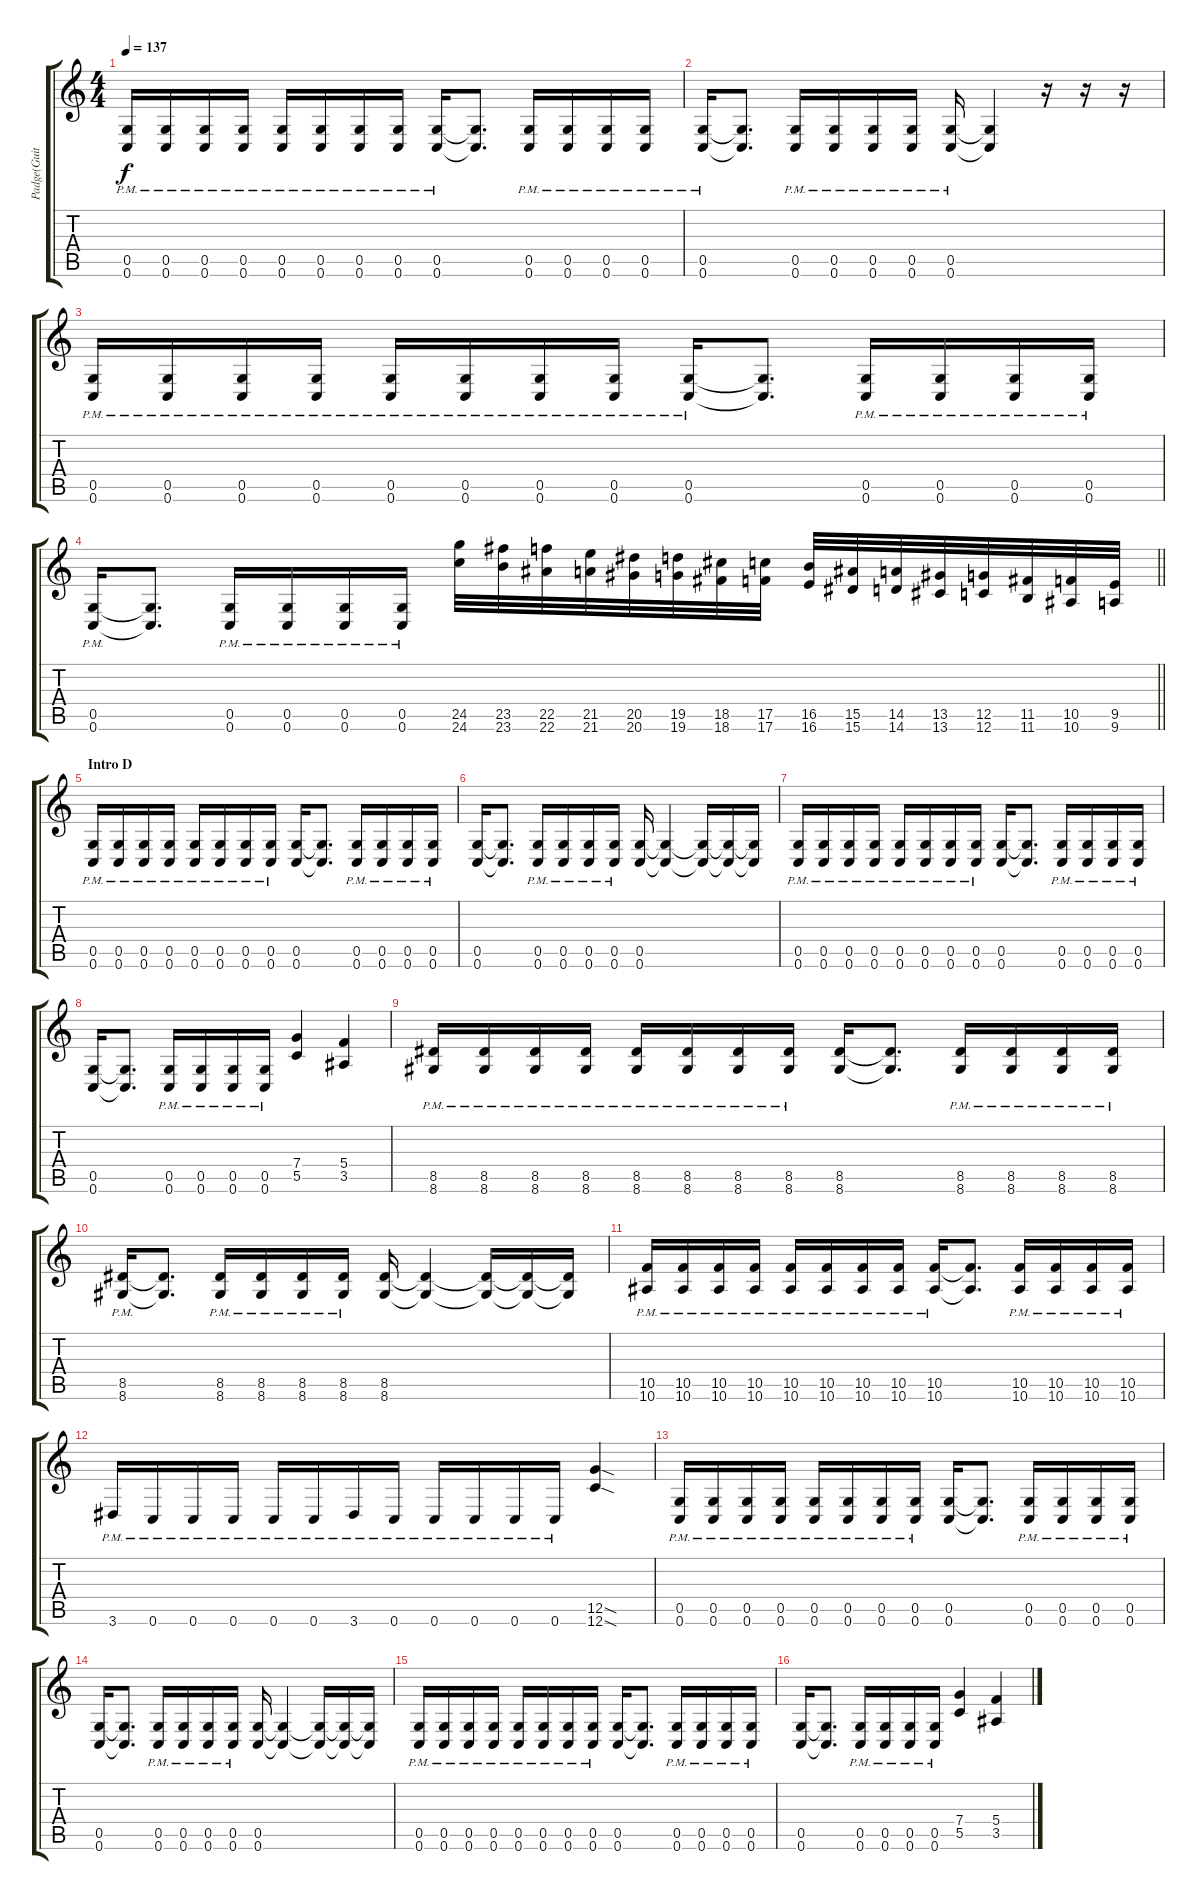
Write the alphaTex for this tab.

\track ("Padge(Guitar)" "Padge(Guit") {instrument distortionguitar}
\staff {score tabs}
\tuning (D4 A3 F3 C3 G2 C2) {hide}
\ts (4 4)
\tempo 137
\clef g2
\ks c
(0.5{pm} 0.6{pm}).16{dy f} (0.5{pm} 0.6{pm}).16 (0.5{pm} 0.6{pm}).16 (0.5{pm} 0.6{pm}).16 (0.5{pm} 0.6{pm}).16 (0.5{pm} 0.6{pm}).16 (0.5{pm} 0.6{pm}).16 (0.5{pm} 0.6{pm}).16 (0.5{pm} 0.6{pm}).16 (0.5{t} 0.6{t}).8{d} (0.5{pm} 0.6{pm}).16 (0.5{pm} 0.6{pm}).16 (0.5{pm} 0.6{pm}).16 (0.5{pm} 0.6{pm}).16 |
(0.5{pm} 0.6{pm}).16 (0.5{t} 0.6{t}).8{d} (0.5{pm} 0.6{pm}).16 (0.5{pm} 0.6{pm}).16 (0.5{pm} 0.6{pm}).16 (0.5{pm} 0.6{pm}).16 (0.5{pm} 0.6{pm}).16 (0.5{t} 0.6{t}).4 r.16 r.16 r.16 |
(0.5{pm} 0.6{pm}).16 (0.5{pm} 0.6{pm}).16 (0.5{pm} 0.6{pm}).16 (0.5{pm} 0.6{pm}).16 (0.5{pm} 0.6{pm}).16 (0.5{pm} 0.6{pm}).16 (0.5{pm} 0.6{pm}).16 (0.5{pm} 0.6{pm}).16 (0.5{pm} 0.6{pm}).16 (0.5{t} 0.6{t}).8{d} (0.5{pm} 0.6{pm}).16 (0.5{pm} 0.6{pm}).16 (0.5{pm} 0.6{pm}).16 (0.5{pm} 0.6{pm}).16 |
\barLineRight lightlight
(0.5{pm} 0.6{pm}).16 (0.5{t} 0.6{t}).8{d} (0.5{pm} 0.6{pm}).16 (0.5{pm} 0.6{pm}).16 (0.5{pm} 0.6{pm}).16 (0.5{pm} 0.6{pm}).16 (24.5 24.6).32{instrument guitarfretnoise} (23.5 23.6).32 (22.5 22.6).32 (21.5 21.6).32 (20.5 20.6).32 (19.5 19.6).32 (18.5 18.6).32 (17.5 17.6).32 (16.5 16.6).32 (15.5 15.6).32 (14.5 14.6).32 (13.5 13.6).32 (12.5 12.6).32 (11.5 11.6).32 (10.5 10.6).32 (9.5 9.6).32 |
\section ("" "Intro D")
(0.5{pm} 0.6{pm}).16{instrument distortionguitar} (0.5{pm} 0.6{pm}).16 (0.5{pm} 0.6{pm}).16 (0.5{pm} 0.6{pm}).16 (0.5{pm} 0.6{pm}).16 (0.5{pm} 0.6{pm}).16 (0.5{pm} 0.6{pm}).16 (0.5{pm} 0.6{pm}).16 (0.5 0.6).16 (0.5{t} 0.6{t}).8{d} (0.5{pm} 0.6{pm}).16 (0.5{pm} 0.6{pm}).16 (0.5{pm} 0.6{pm}).16 (0.5{pm} 0.6{pm}).16 |
(0.5 0.6).16 (0.5{t} 0.6{t}).8{d} (0.5{pm} 0.6{pm}).16 (0.5{pm} 0.6{pm}).16 (0.5{pm} 0.6{pm}).16 (0.5{pm} 0.6{pm}).16 (0.5 0.6).16 (0.5{t} 0.6{t}).4 (0.5{t} 0.6{t}).16 (0.5{t} 0.6{t}).16 (0.5{t} 0.6{t}).16 |
(0.5{pm} 0.6{pm}).16 (0.5{pm} 0.6{pm}).16 (0.5{pm} 0.6{pm}).16 (0.5{pm} 0.6{pm}).16 (0.5{pm} 0.6{pm}).16 (0.5{pm} 0.6{pm}).16 (0.5{pm} 0.6{pm}).16 (0.5{pm} 0.6{pm}).16 (0.5 0.6).16 (0.5{t} 0.6{t}).8{d} (0.5{pm} 0.6{pm}).16 (0.5{pm} 0.6{pm}).16 (0.5{pm} 0.6{pm}).16 (0.5{pm} 0.6{pm}).16 |
(0.5 0.6).16 (0.5{t} 0.6{t}).8{d} (0.5{pm} 0.6{pm}).16 (0.5{pm} 0.6{pm}).16 (0.5{pm} 0.6{pm}).16 (0.5{pm} 0.6{pm}).16 (7.4 5.5).4 (5.4 3.5).4 |
(8.5{pm} 8.6{pm}).16 (8.5{pm} 8.6{pm}).16 (8.5{pm} 8.6{pm}).16 (8.5{pm} 8.6{pm}).16 (8.5{pm} 8.6{pm}).16 (8.5{pm} 8.6{pm}).16 (8.5{pm} 8.6{pm}).16 (8.5{pm} 8.6{pm}).16 (8.5 8.6).16 (8.5{t} 8.6{t}).8{d} (8.5{pm} 8.6{pm}).16 (8.5{pm} 8.6{pm}).16 (8.5{pm} 8.6{pm}).16 (8.5{pm} 8.6{pm}).16 |
(8.5{pm} 8.6{pm}).16 (8.5{t} 8.6{t}).8{d} (8.5{pm} 8.6{pm}).16 (8.5{pm} 8.6{pm}).16 (8.5{pm} 8.6{pm}).16 (8.5{pm} 8.6{pm}).16 (8.5 8.6).16 (8.5{t} 8.6{t}).4 (8.5{t} 8.6{t}).16 (8.5{t} 8.6{t}).16 (8.5{t} 8.6{t}).16 |
(10.5{pm} 10.6{pm}).16 (10.5{pm} 10.6{pm}).16 (10.5{pm} 10.6{pm}).16 (10.5{pm} 10.6{pm}).16 (10.5{pm} 10.6{pm}).16 (10.5{pm} 10.6{pm}).16 (10.5{pm} 10.6{pm}).16 (10.5{pm} 10.6{pm}).16 (10.5{pm} 10.6{pm}).16 (10.5{t} 10.6{t}).8{d} (10.5{pm} 10.6{pm}).16 (10.5{pm} 10.6{pm}).16 (10.5{pm} 10.6{pm}).16 (10.5{pm} 10.6{pm}).16 |
3.6{pm}.16 0.6{pm}.16 0.6{pm}.16 0.6{pm}.16 0.6{pm}.16 0.6{pm}.16 3.6{pm}.16 0.6{pm}.16 0.6{pm}.16 0.6{pm}.16 0.6{pm}.16 0.6{pm}.16 (12.5{sod} 12.6{sod}).4 |
(0.5{pm} 0.6{pm}).16{instrument distortionguitar} (0.5{pm} 0.6{pm}).16 (0.5{pm} 0.6{pm}).16 (0.5{pm} 0.6{pm}).16 (0.5{pm} 0.6{pm}).16 (0.5{pm} 0.6{pm}).16 (0.5{pm} 0.6{pm}).16 (0.5{pm} 0.6{pm}).16 (0.5 0.6).16 (0.5{t} 0.6{t}).8{d} (0.5{pm} 0.6{pm}).16 (0.5{pm} 0.6{pm}).16 (0.5{pm} 0.6{pm}).16 (0.5{pm} 0.6{pm}).16 |
(0.5 0.6).16 (0.5{t} 0.6{t}).8{d} (0.5{pm} 0.6{pm}).16 (0.5{pm} 0.6{pm}).16 (0.5{pm} 0.6{pm}).16 (0.5{pm} 0.6{pm}).16 (0.5 0.6).16 (0.5{t} 0.6{t}).4 (0.5{t} 0.6{t}).16 (0.5{t} 0.6{t}).16 (0.5{t} 0.6{t}).16 |
(0.5{pm} 0.6{pm}).16 (0.5{pm} 0.6{pm}).16 (0.5{pm} 0.6{pm}).16 (0.5{pm} 0.6{pm}).16 (0.5{pm} 0.6{pm}).16 (0.5{pm} 0.6{pm}).16 (0.5{pm} 0.6{pm}).16 (0.5{pm} 0.6{pm}).16 (0.5 0.6).16 (0.5{t} 0.6{t}).8{d} (0.5{pm} 0.6{pm}).16 (0.5{pm} 0.6{pm}).16 (0.5{pm} 0.6{pm}).16 (0.5{pm} 0.6{pm}).16 |
(0.5 0.6).16 (0.5{t} 0.6{t}).8{d} (0.5{pm} 0.6{pm}).16 (0.5{pm} 0.6{pm}).16 (0.5{pm} 0.6{pm}).16 (0.5{pm} 0.6{pm}).16 (7.4 5.5).4 (5.4 3.5).4
